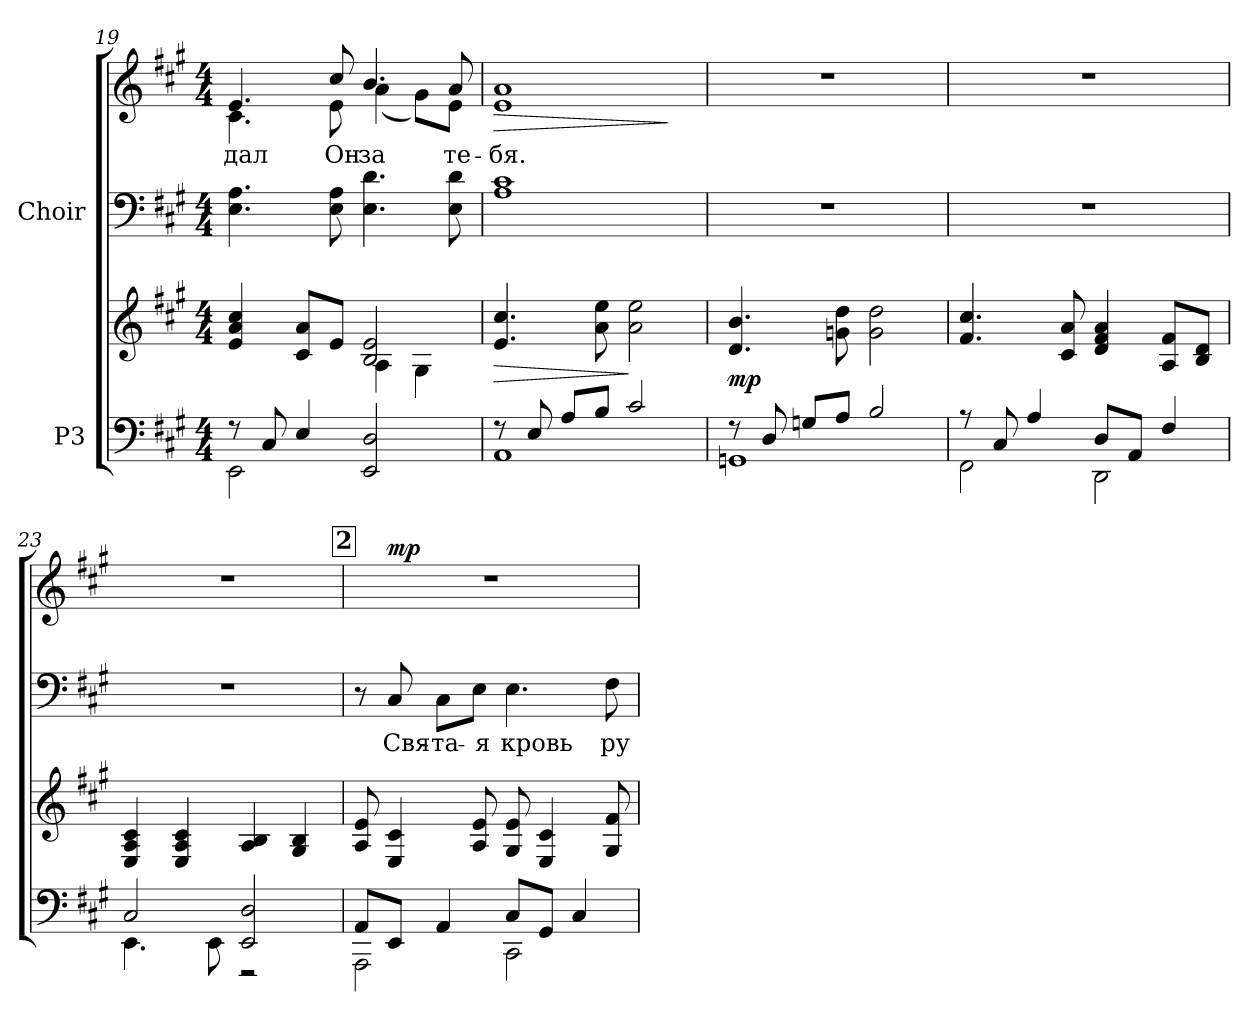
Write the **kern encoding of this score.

**kern	**kern	**dynam	**kern	**text	**kern	**text	**dynam
*part2	*part2	*part2	*part1	*part1	*part1	*part1	*part1
*staff4	*staff3	*staff3/4	*staff2	*staff2	*staff1	*staff1	*staff1/2
*I"P3	*	*	*I"Choir	*	*	*	*
*clefF4	*clefG2	*	*clefF4	*	*clefG2	*	*
*k[f#c#g#]	*k[f#c#g#]	*	*k[f#c#g#]	*	*k[f#c#g#]	*	*
*A:	*A:	*	*A:	*	*A:	*	*
*M4/4	*M4/4	*	*M4/4	*	*M4/4	*	*
=19	=19	=19	=19	=19	=19	=19	=19
*^	*^	*	*	*	*	*	*
!	!	!	!	!	!	!	!	!LO:LY:b:color=#000000	!
*	*	*	*	*	*	*	*^	*	*
8r	2EEi\	4ei/ 4ai 4cc#i	2ryy	.	4.Ei\ 4.Ai	.	4.ei/	4.c#i\	-дал	.
8C#i/	.	.	.	.	.	.	.	.	.	.
4Ei/	.	8c#i/ 8aiL	.	.	.	.	.	.	.	.
!	!	!	!	!	!	!	!	!	!LO:LY:b:color=#000000	!
.	.	8ei/J	.	.	8Ei\ 8Ai	.	8cc#i/	8ei\	Он	.
!	!	!	!	!	!	!	!	!	!LO:LY:b:color=#000000	!
2EEi/ 2Di	2ryy	2Bi/ 2ei	4Ai\	.	4.Ei\ 4.di	.	4.bi/	(4ai\	за	.
.	.	.	4G#i\	.	.	.	.	8g#i\L)	.	.
!	!	!	!	!	!	!	!	!	!LO:LY:b:color=#000000	!
.	.	.	.	.	8Ei\ 8di	.	8ai/	8ei\J	те-	.
*	*	*v	*v	*	*	*	*	*	*	*
=20	=20	=20	=20	=20	=20	=20	=20	=20	=20
!	!	!	!LO:HP:b	!	!	!	!	!	!
*	*	*	*	*	*	*v	*v	*	*
*	*	*	*	*	*	*^	*	*
!	!	!	!	!	!	!	!	!LO:LY:b:color=#000000	!LO:HP:b
!	!	!	!	!	!	!	!	!	!LO:HP:n=1:b
*	*	*	*	*	*	*v	*v	*	*
8r	1AAi	4.ei/ 4.cc#i	>	1Ai 1c#i	.	1ei 1ai	-бя.	> >
8Ei/	.	.	.	.	.	.	.	.
8Ai/L	.	.	.	.	.	.	.	.
8Bi/J	.	8ai\ 8eei	.	.	.	.	.	.
2c#i/	.	2ai\ 2eei	]	.	.	.	.	.
*v	*v	*	*	*	*	*	*	*
.	.	.	.	.	.	.	] ]
!!LO:LB:g=z
=21	=21	=21	=21	=21	=21	=21	=21
*^	*	*	*	*	*	*	*
8r	1GGni	4.di/ 4.bi	mp	1r	.	1r	.	.
8Di/	.	.	.	.	.	.	.	.
8Gni/L	.	.	.	.	.	.	.	.
8Ai/J	.	8gni\ 8ddi	.	.	.	.	.	.
2Bi/	.	2gi\ 2ddi	.	.	.	.	.	.
=22	=22	=22	=22	=22	=22	=22	=22	=22
8r	2FF#i\	4.f#i/ 4.cc#i	.	1r	.	1r	.	.
8C#i/	.	.	.	.	.	.	.	.
4Ai/	.	.	.	.	.	.	.	.
.	.	8c#i/ 8ai	.	.	.	.	.	.
8Di/L	2DDi\	4di/ 4f#i 4ai	.	.	.	.	.	.
8AAi/J	.	.	.	.	.	.	.	.
4F#i/	.	8Ai/ 8f#iL	.	.	.	.	.	.
.	.	8Bi/ 8diJ	.	.	.	.	.	.
=23	=23	=23	=23	=23	=23	=23	=23	=23
2C#i/	4.EEi\	4Ei/ 4Ai 4c#i	.	1r	.	1r	.	.
.	.	4Ei/ 4Ai 4c#i	.	.	.	.	.	.
.	8EEi\	.	.	.	.	.	.	.
2EEi/ 2Di	2r	4Ai/ 4Bi	.	.	.	.	.	.
.	.	4G#i/ 4Bi	.	.	.	.	.	.
!!LO:REH:place=s1:B:color=#000000:enc=box:fs=18.4473:t=2
=24	=24	=24	=24	=24	=24	=24	=24	=24
8AAi/L	2AAAi\	8Ai/ 8ei	.	8r	.	1r	.	.
!	!	!	!	!	!LO:LY:b:color=#000000	!	!	!
8EEi/J	.	4Ei/ 4c#i	.	8C#i/	Свя-	.	.	mp
!	!	!	!	!	!LO:LY:b:color=#000000	!	!	!
4AAi/	.	.	.	8C#i\L	-та-	.	.	.
!	!	!	!	!	!LO:LY:b:color=#000000	!	!	!
.	.	8Ai/ 8ei	.	8Ei\J	-я	.	.	.
!	!	!	!	!	!LO:LY:b:color=#000000	!	!	!
8C#i/L	2CC#i\	8G#i/ 8ei	.	4.Ei\	кровь	.	.	.
8GG#i/J	.	4Ei/ 4c#i	.	.	.	.	.	.
4C#i/	.	.	.	.	.	.	.	.
!	!	!	!	!	!LO:LY:b:color=#000000	!	!	!
.	.	8G#i/ 8f#i	.	8F#i\	ру-	.	.	.
*v	*v	*	*	*	*	*	*	*
=	=	=	=	=	=	=	=
*-	*-	*-	*-	*-	*-	*-	*-
